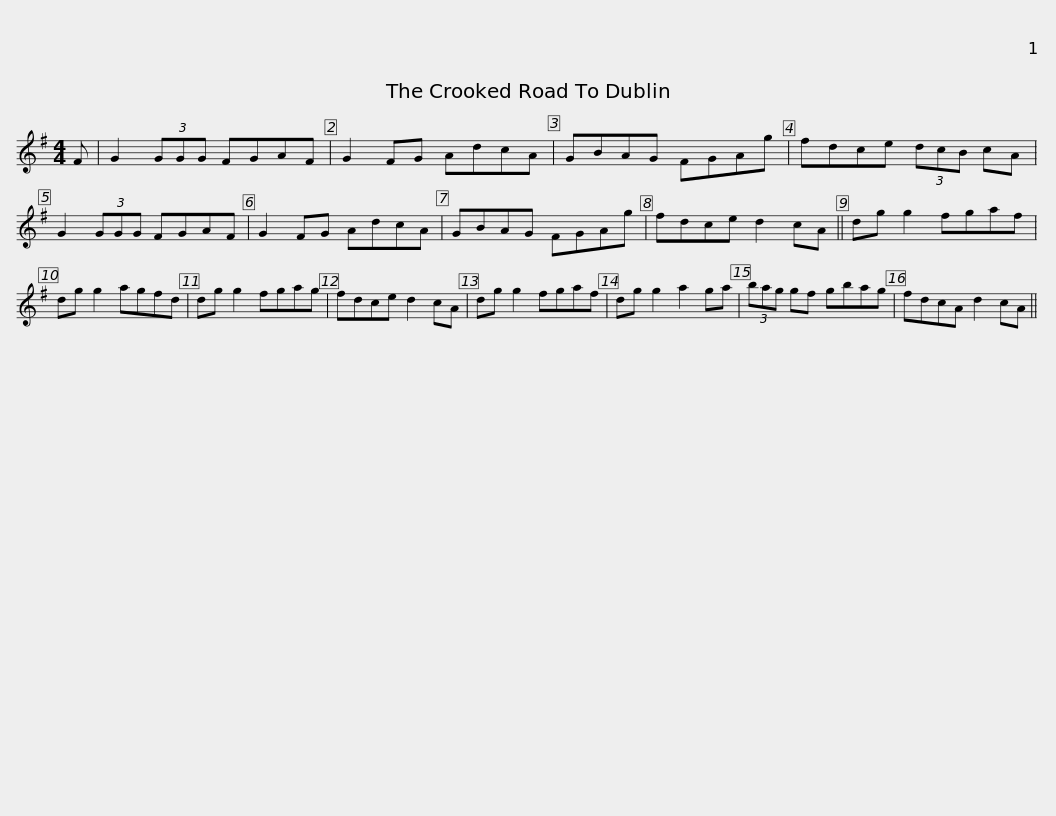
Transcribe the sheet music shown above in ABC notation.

X:1
L:1/8
M:4/4
I:linebreak $
K:G
V:1 treble
V:1
 F | G2 (3GGG FGAF | G2 FG AdcA | GBAG FGAg | fdce (3dcB cA | %5
 G2 (3GGG FGAF |$ G2 FG AdcA | GBAG FGAg | fdce d2 cA || dg g2 fgaf | %10
 dg g2 agfd | dg g2 fgag |$ fdce d2 cA | dg g2 fgaf | dg g2 a2 ga | %15
 (3bag gf gbag | fdcA d2 cA || %17
